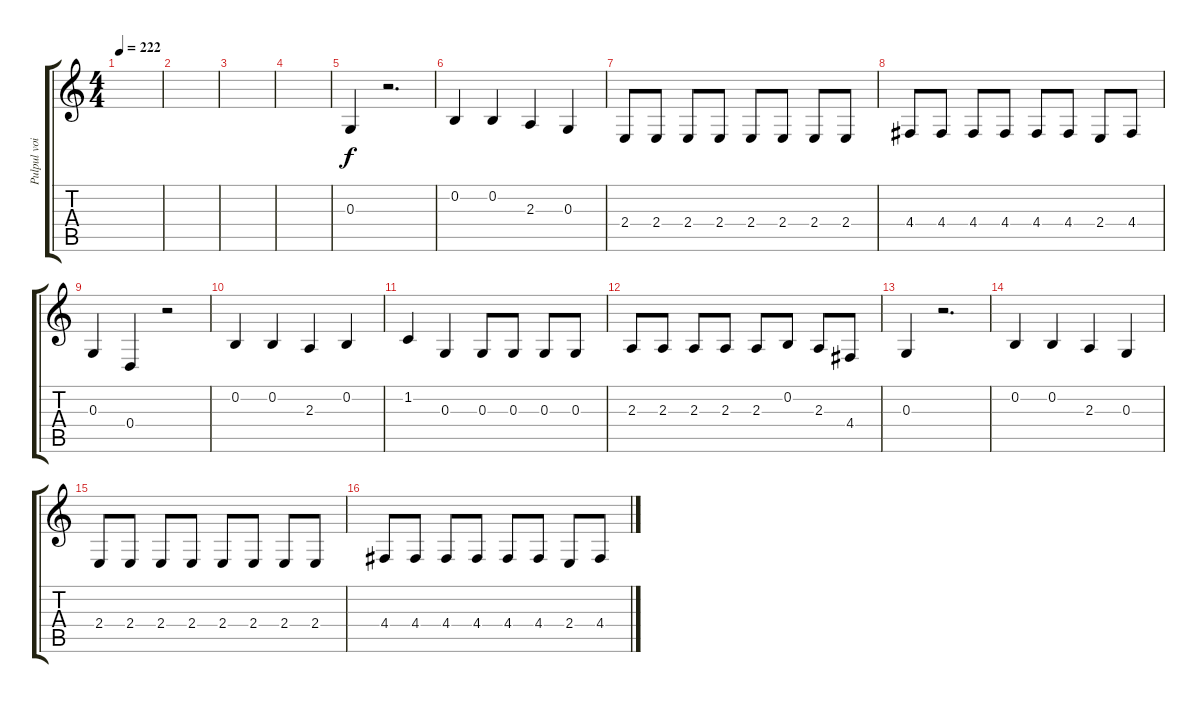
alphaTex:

\track ("Pulpul voix" "Pulpul voi") {instrument clarinet}
\staff {score tabs}
\tuning (E4 B3 G3 D3 A2 E2) {hide}
\ts (4 4)
\tempo 222
\clef g2
\ks c
|
|
|
|
0.3.4 r.2{d} |
0.2.4 0.2.4 2.3.4 0.3.4 |
2.4.8 2.4.8 2.4.8 2.4.8 2.4.8 2.4.8 2.4.8 2.4.8 |
4.4.8 4.4.8 4.4.8 4.4.8 4.4.8 4.4.8 2.4.8 4.4.8 |
0.3.4 0.4.4 r.2 |
0.2.4 0.2.4 2.3.4 0.2.4 |
1.2.4 0.3.4 0.3.8 0.3.8 0.3.8 0.3.8 |
2.3.8 2.3.8 2.3.8 2.3.8 2.3.8 0.2.8 2.3.8 4.4.8 |
0.3.4 r.2{d} |
0.2.4 0.2.4 2.3.4 0.3.4 |
2.4.8 2.4.8 2.4.8 2.4.8 2.4.8 2.4.8 2.4.8 2.4.8 |
4.4.8 4.4.8 4.4.8 4.4.8 4.4.8 4.4.8 2.4.8 4.4.8
